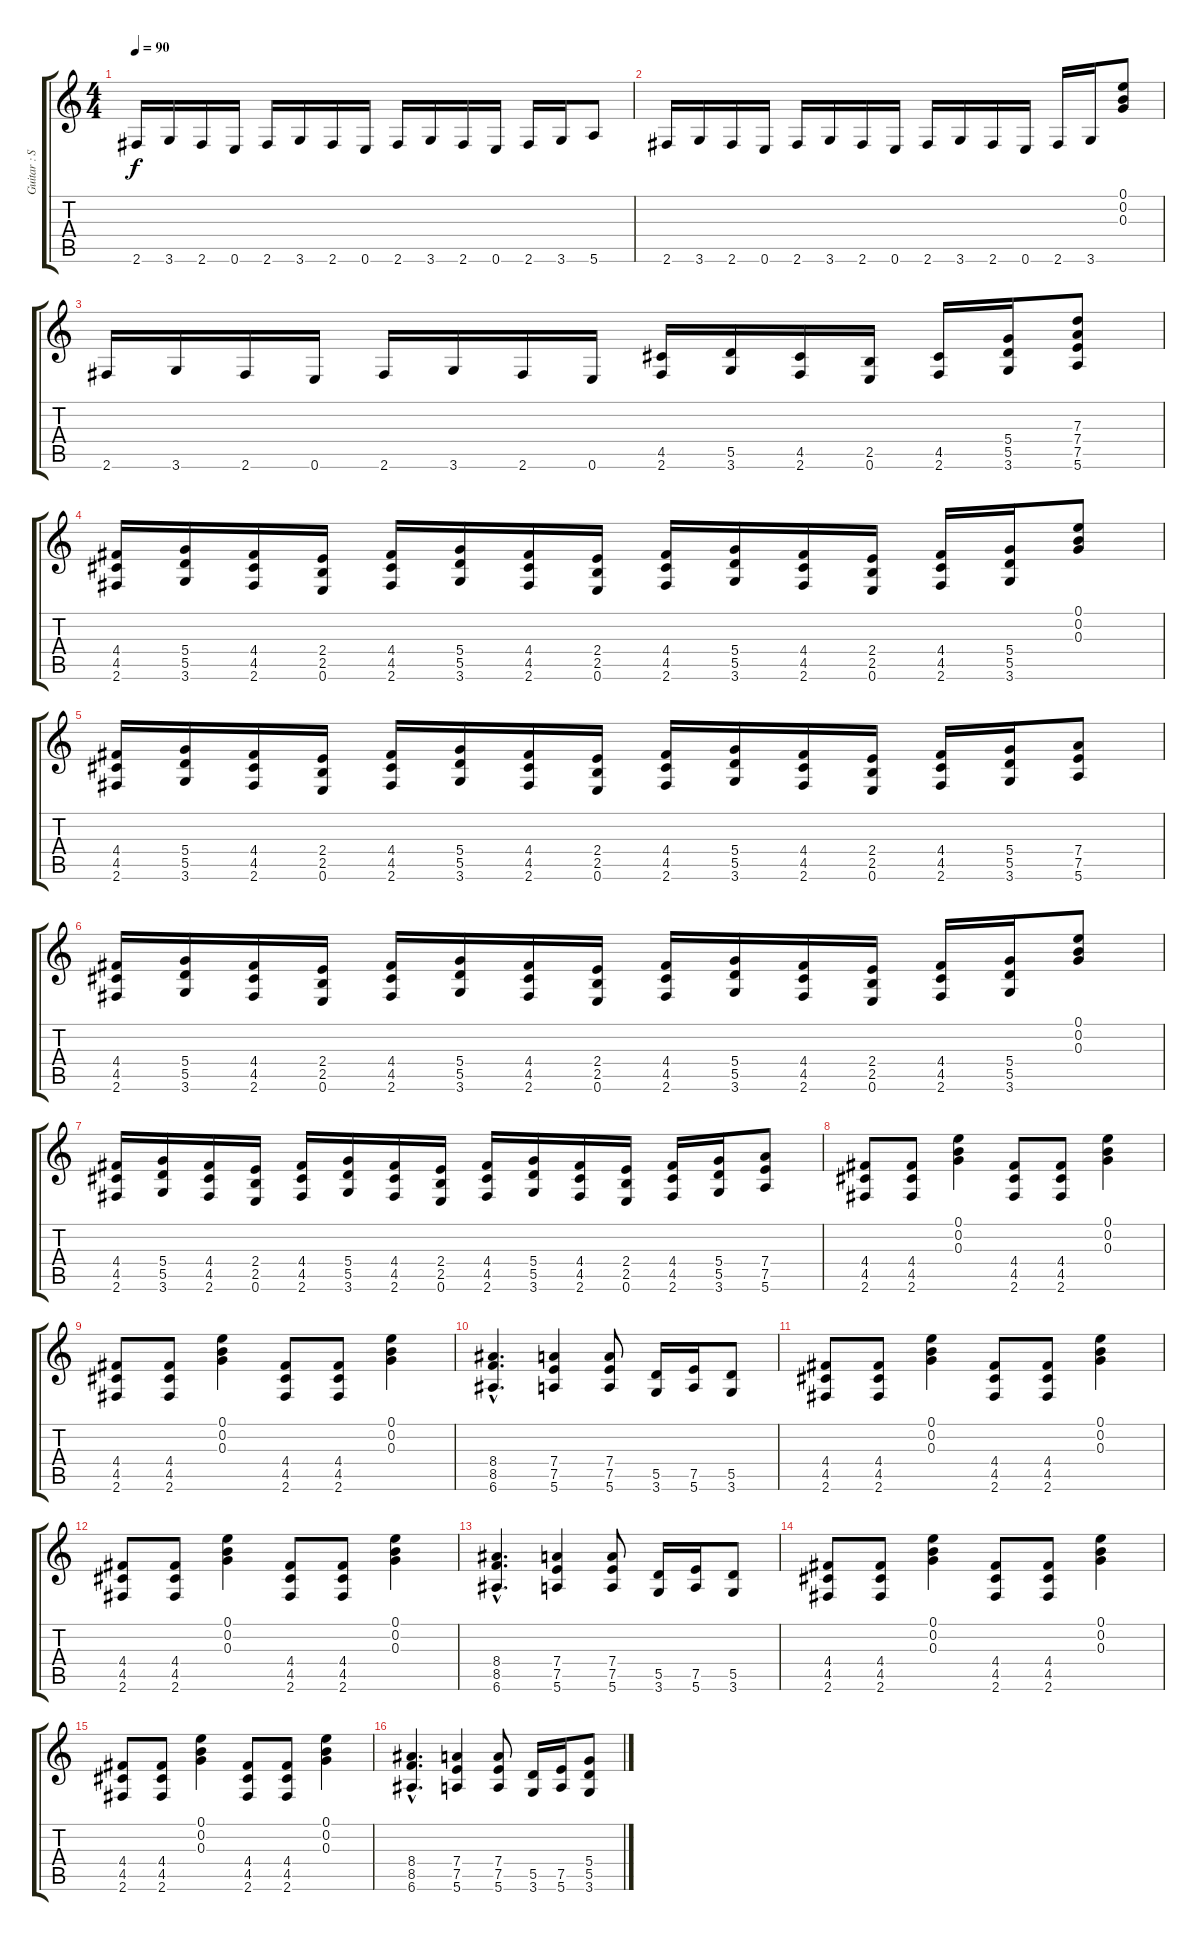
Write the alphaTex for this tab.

\track ("Guitar : Stephen Carpenter" "Guitar : S") {instrument distortionguitar}
\staff {score tabs}
\tuning (E4 B3 G3 D3 A2 E2) {hide}
\ts (4 4)
\tempo 90
\clef g2
\ks c
2.6.16{dy f} 3.6.16 2.6.16 0.6.16 2.6.16 3.6.16 2.6.16 0.6.16 2.6.16 3.6.16 2.6.16 0.6.16 2.6.16 3.6.16 5.6.8 |
2.6.16{volume 13 instrument overdrivenguitar} 3.6.16 2.6.16 0.6.16 2.6.16 3.6.16 2.6.16 0.6.16 2.6.16 3.6.16 2.6.16 0.6.16 2.6.16 3.6.16 (0.1 0.2 0.3).8 |
2.6.16 3.6.16 2.6.16 0.6.16 2.6.16 3.6.16 2.6.16 0.6.16 (4.5 2.6).16 (5.5 3.6).16 (4.5 2.6).16 (2.5 0.6).16{instrument distortionguitar} (4.5 2.6).16 (5.4 5.5 3.6).16 (7.3 7.4 7.5 5.6).8 |
(4.4 4.5 2.6).16 (5.4 5.5 3.6).16 (4.4 4.5 2.6).16 (2.4 2.5 0.6).16 (4.4 4.5 2.6).16 (5.4 5.5 3.6).16 (4.4 4.5 2.6).16 (2.4 2.5 0.6).16 (4.4 4.5 2.6).16 (5.4 5.5 3.6).16 (4.4 4.5 2.6).16 (2.4 2.5 0.6).16 (4.4 4.5 2.6).16 (5.4 5.5 3.6).16 (0.1 0.2 0.3).8 |
(4.4 4.5 2.6).16 (5.4 5.5 3.6).16 (4.4 4.5 2.6).16 (2.4 2.5 0.6).16 (4.4 4.5 2.6).16 (5.4 5.5 3.6).16 (4.4 4.5 2.6).16 (2.4 2.5 0.6).16 (4.4 4.5 2.6).16 (5.4 5.5 3.6).16 (4.4 4.5 2.6).16 (2.4 2.5 0.6).16 (4.4 4.5 2.6).16 (5.4 5.5 3.6).16 (7.4 7.5 5.6).8 |
(4.4 4.5 2.6).16 (5.4 5.5 3.6).16 (4.4 4.5 2.6).16 (2.4 2.5 0.6).16 (4.4 4.5 2.6).16 (5.4 5.5 3.6).16 (4.4 4.5 2.6).16 (2.4 2.5 0.6).16 (4.4 4.5 2.6).16 (5.4 5.5 3.6).16 (4.4 4.5 2.6).16 (2.4 2.5 0.6).16 (4.4 4.5 2.6).16 (5.4 5.5 3.6).16 (0.1 0.2 0.3).8 |
(4.4 4.5 2.6).16 (5.4 5.5 3.6).16 (4.4 4.5 2.6).16 (2.4 2.5 0.6).16 (4.4 4.5 2.6).16 (5.4 5.5 3.6).16 (4.4 4.5 2.6).16 (2.4 2.5 0.6).16 (4.4 4.5 2.6).16 (5.4 5.5 3.6).16 (4.4 4.5 2.6).16 (2.4 2.5 0.6).16 (4.4 4.5 2.6).16 (5.4 5.5 3.6).16 (7.4 7.5 5.6).8 |
(4.4 4.5 2.6).8 (4.4 4.5 2.6).8 (0.1 0.2 0.3).4 (4.4 4.5 2.6).8 (4.4 4.5 2.6).8 (0.1 0.2 0.3).4 |
(4.4 4.5 2.6).8 (4.4 4.5 2.6).8 (0.1 0.2 0.3).4 (4.4 4.5 2.6).8 (4.4 4.5 2.6).8 (0.1 0.2 0.3).4 |
(8.4{hac} 8.5{hac} 6.6{hac}).4{d} (7.4 7.5 5.6).4 (7.4 7.5 5.6).8 (5.5 3.6).16 (7.5 5.6).16 (5.5 3.6).8 |
(4.4 4.5 2.6).8 (4.4 4.5 2.6).8 (0.1 0.2 0.3).4 (4.4 4.5 2.6).8 (4.4 4.5 2.6).8 (0.1 0.2 0.3).4 |
(4.4 4.5 2.6).8 (4.4 4.5 2.6).8 (0.1 0.2 0.3).4 (4.4 4.5 2.6).8 (4.4 4.5 2.6).8 (0.1 0.2 0.3).4 |
(8.4{hac} 8.5{hac} 6.6{hac}).4{d} (7.4 7.5 5.6).4 (7.4 7.5 5.6).8 (5.5 3.6).16 (7.5 5.6).16 (5.5 3.6).8 |
(4.4 4.5 2.6).8 (4.4 4.5 2.6).8 (0.1 0.2 0.3).4 (4.4 4.5 2.6).8 (4.4 4.5 2.6).8 (0.1 0.2 0.3).4 |
(4.4 4.5 2.6).8 (4.4 4.5 2.6).8 (0.1 0.2 0.3).4 (4.4 4.5 2.6).8 (4.4 4.5 2.6).8 (0.1 0.2 0.3).4 |
(8.4{hac} 8.5{hac} 6.6{hac}).4{d} (7.4 7.5 5.6).4 (7.4 7.5 5.6).8 (5.5 3.6).16 (7.5 5.6).16 (5.4 5.5 3.6).8
